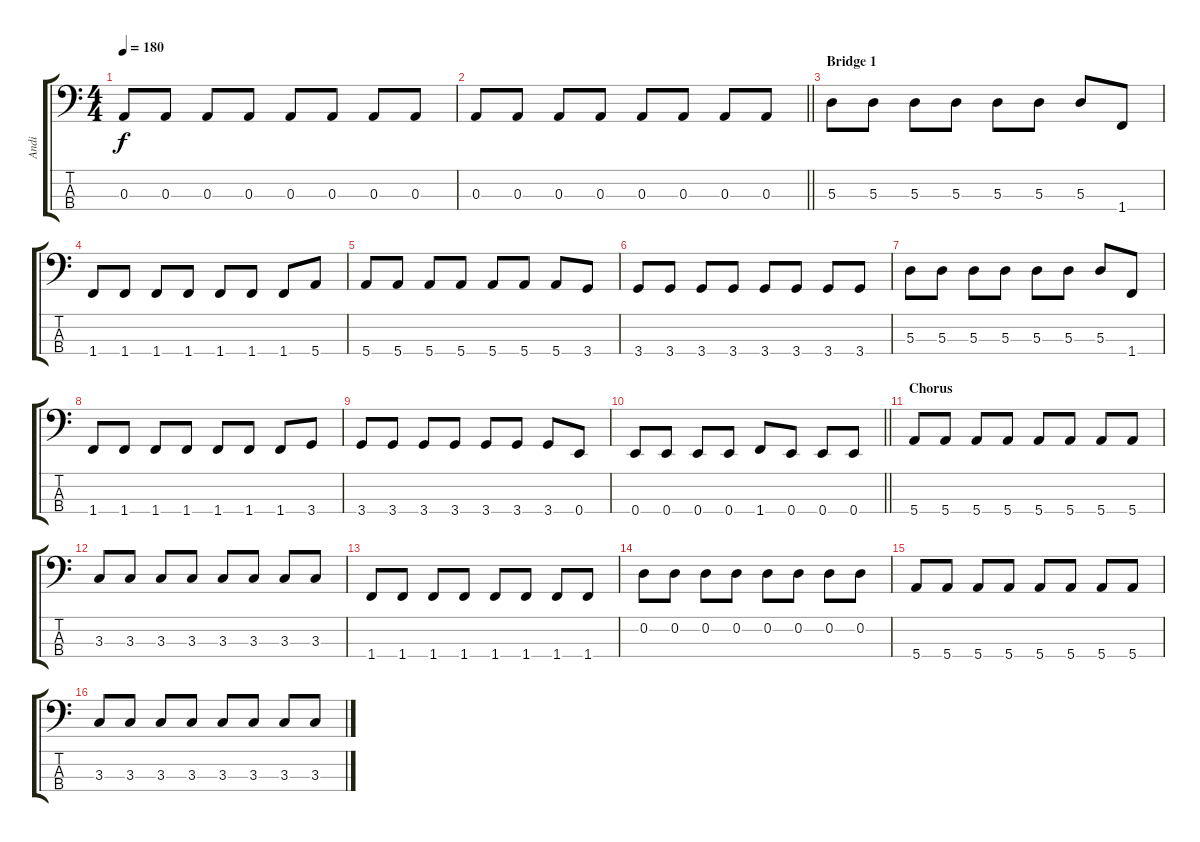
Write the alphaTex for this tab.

\track ("Andi" "Andi") {instrument electricbasspick}
\staff {score tabs}
\tuning (G2 D2 A1 E1) {hide}
\ts (4 4)
\tempo 180
\clef f4
\ks c
0.3.8{dy f} 0.3.8 0.3.8 0.3.8 0.3.8 0.3.8 0.3.8 0.3.8 |
\barLineRight lightlight
0.3.8 0.3.8 0.3.8 0.3.8 0.3.8 0.3.8 0.3.8 0.3.8 |
\section ("" "Bridge 1")
5.3.8 5.3.8 5.3.8 5.3.8 5.3.8 5.3.8 5.3.8 1.4.8 |
1.4.8 1.4.8 1.4.8 1.4.8 1.4.8 1.4.8 1.4.8 5.4.8 |
5.4.8 5.4.8 5.4.8 5.4.8 5.4.8 5.4.8 5.4.8 3.4.8 |
3.4.8 3.4.8 3.4.8 3.4.8 3.4.8 3.4.8 3.4.8 3.4.8 |
5.3.8 5.3.8 5.3.8 5.3.8 5.3.8 5.3.8 5.3.8 1.4.8 |
1.4.8 1.4.8 1.4.8 1.4.8 1.4.8 1.4.8 1.4.8 3.4.8 |
3.4.8 3.4.8 3.4.8 3.4.8 3.4.8 3.4.8 3.4.8 0.4.8 |
\barLineRight lightlight
0.4.8 0.4.8 0.4.8 0.4.8 1.4.8 0.4.8 0.4.8 0.4.8 |
\section ("" "Chorus")
5.4.8 5.4.8 5.4.8 5.4.8 5.4.8 5.4.8 5.4.8 5.4.8 |
3.3.8 3.3.8 3.3.8 3.3.8 3.3.8 3.3.8 3.3.8 3.3.8 |
1.4.8 1.4.8 1.4.8 1.4.8 1.4.8 1.4.8 1.4.8 1.4.8 |
0.2.8 0.2.8 0.2.8 0.2.8 0.2.8 0.2.8 0.2.8 0.2.8 |
5.4.8 5.4.8 5.4.8 5.4.8 5.4.8 5.4.8 5.4.8 5.4.8 |
3.3.8 3.3.8 3.3.8 3.3.8 3.3.8 3.3.8 3.3.8 3.3.8
